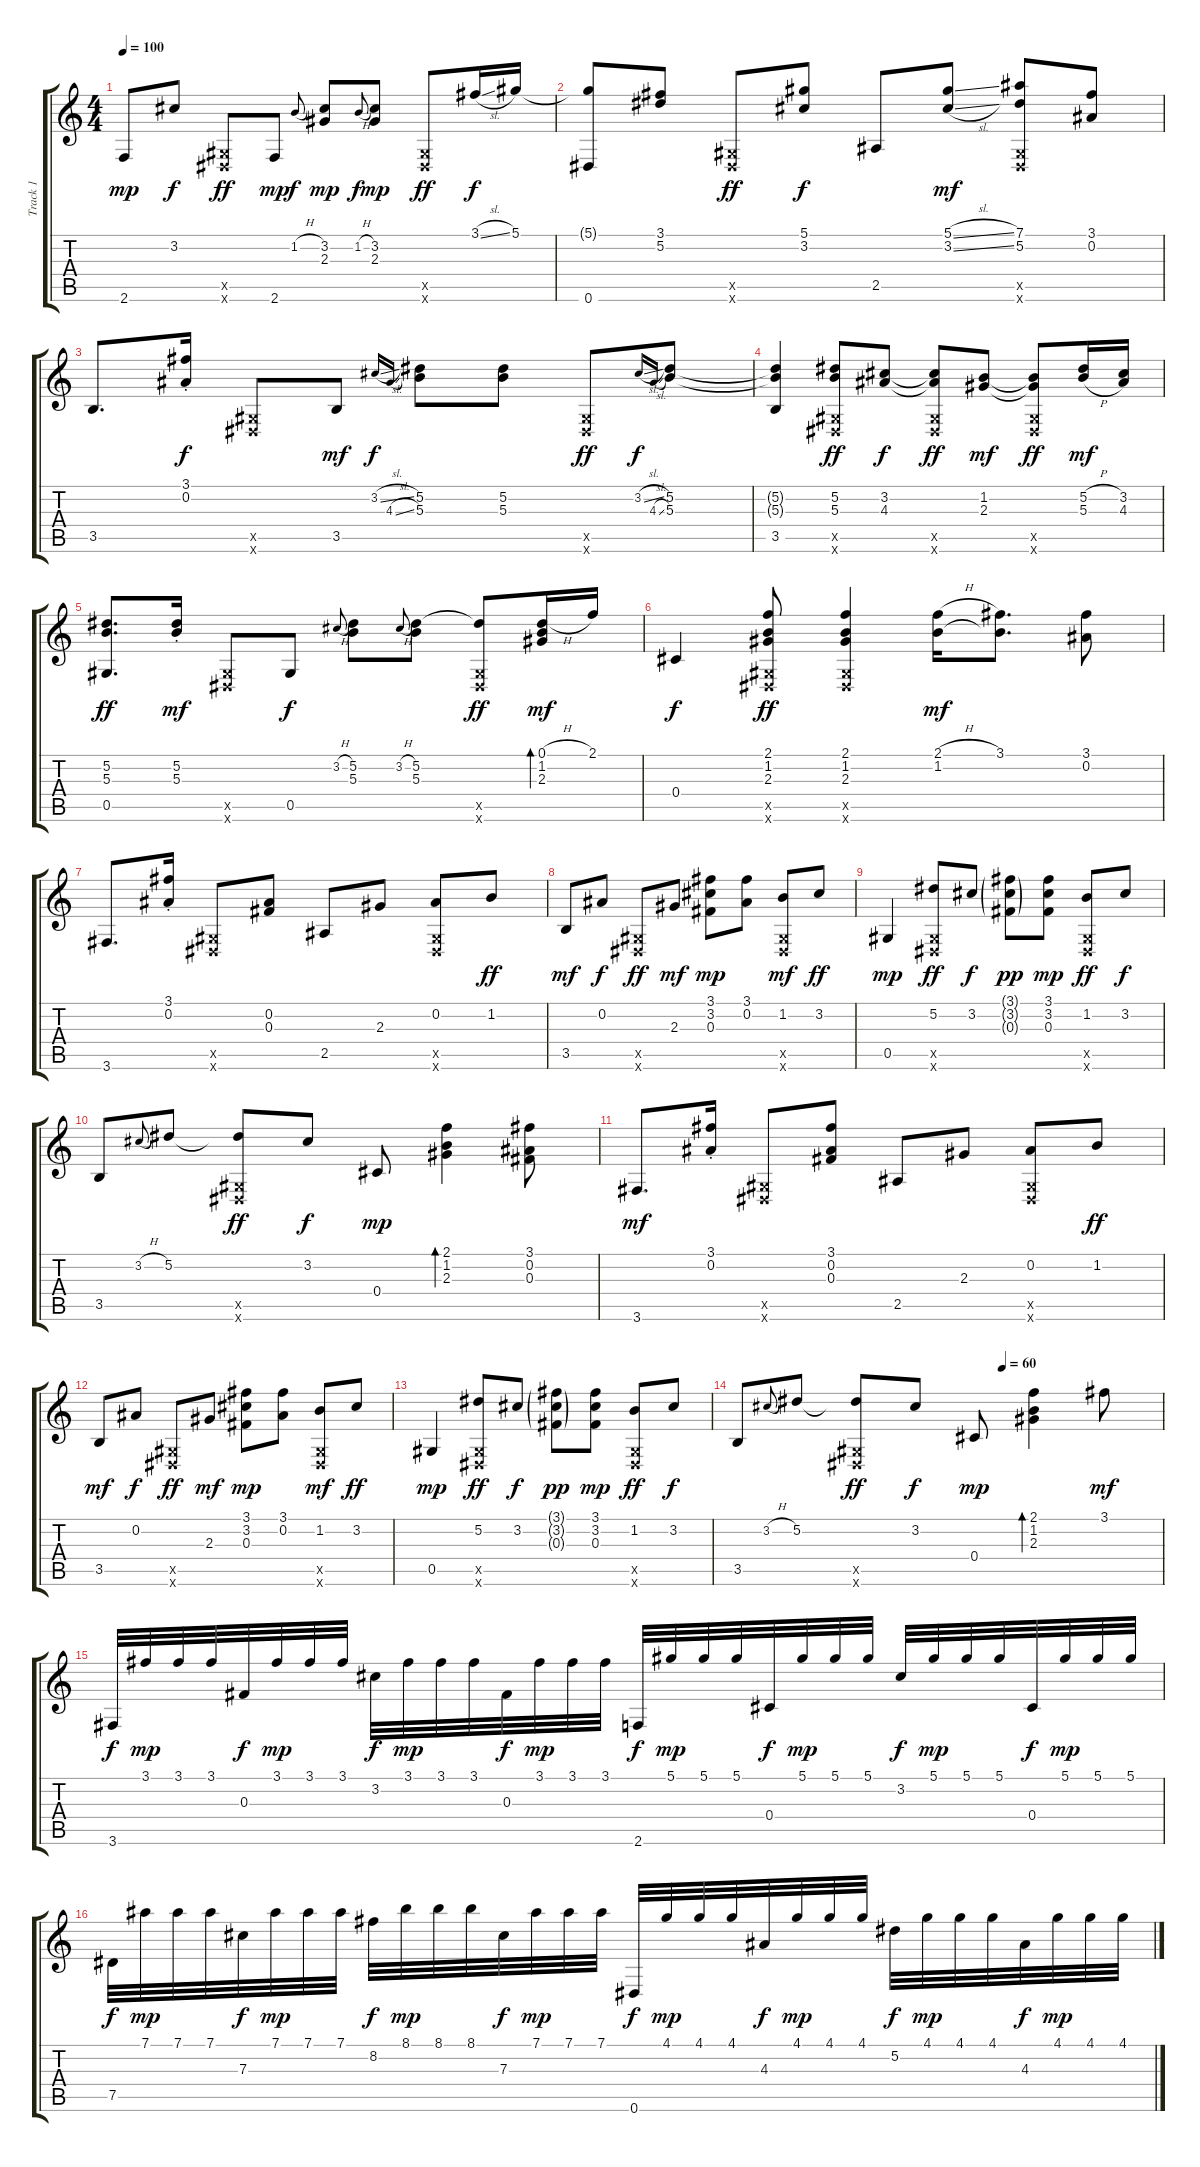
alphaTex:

\track ("Track 1" "Track 1") {instrument acousticguitarsteel}
\staff {score tabs}
\tuning (Eb4 Bb3 Gb3 Db3 Ab2 Eb2) {hide}
\ts (4 4)
\tempo 100
\clef g2
\ks c
2.6.8{dy mp} 3.2.8{dy f} (0.5{x} 0.6{x}).8{dy ff} 2.6.8{dy mp} 1.2{h}.8{gr onbeat dy f} (3.2 2.3).8{dy mp} 1.2{h}.8{gr onbeat dy f} (3.2 2.3).8{dy mp} (0.5{x} 0.6{x}).8{dy ff} 3.1{sl}.16{dy f} 5.1.16 |
(5.1{t} 0.6).8 (3.1 5.2).8 (0.5{x} 0.6{x}).8{dy ff} (5.1 3.2).8{dy f} 2.5.8 (5.1{sl} 3.2{sl}).8{dy mf} (7.1 5.2 0.5{x} 0.6{x}).8 (3.1 0.2).8 |
3.5.8{d} (3.1{st} 0.2{st}).16{dy f} (0.5{x} 0.6{x}).8 3.5.8{dy mf} 3.2{sl}.16{gr onbeat dy f} 4.3{sl}.16{gr onbeat} (5.2 5.3).8 (5.2 5.3).8 (0.5{x} 0.6{x}).8{dy ff} 3.2{sl}.16{gr onbeat dy f} 4.3{sl}.16{gr onbeat} (5.2 5.3).8 |
(5.2{t} 5.3{t} 3.5).4 (5.2 5.3 0.5{x} 0.6{x}).8{dy ff} (3.2 4.3).8{dy f} (3.2{t} 4.3{t} 0.5{x} 0.6{x}).8{dy ff} (1.2 2.3).8{dy mf} (1.2{t} 2.3{t} 0.5{x} 0.6{x}).8{dy ff} (5.2{h} 5.3{h}).16{dy mf} (3.2 4.3).16 |
(5.2 5.3 0.5).8{d dy ff} (5.2{st} 5.3{st}).16{dy mf} (0.5{x} 0.6{x}).8 0.5.8{dy f} 3.2{h}.8{gr onbeat} (5.2 5.3).8 3.2{h}.8{gr onbeat} (5.2 5.3).8 (5.2{t} 0.5{x} 0.6{x}).8{dy ff} (0.1{h} 1.2 2.3).16{bd 240 dy mf} 2.1.16 |
0.4.4{dy f} (2.1 1.2 2.3 0.5{x} 0.6{x}).8{dy ff} (2.1 1.2 2.3 0.5{x} 0.6{x}).4 (2.1{h} 1.2).16{dy mf} (3.1 1.2{t}).8{d} (3.1 0.2).8 |
3.6.8{d} (3.1{st} 0.2{st}).16 (0.5{x} 0.6{x}).8 (0.2 0.3).8 2.5.8 2.3.8 (0.2 0.5{x} 0.6{x}).8 1.2.8{dy ff} |
3.5.8{dy mf} 0.2.8{dy f} (0.5{x} 0.6{x}).8{dy ff} 2.3.8{dy mf} (3.1 3.2 0.3).8{dy mp} (3.1 0.2).8 (1.2 0.5{x} 0.6{x}).8{dy mf} 3.2.8{dy ff} |
0.5.4{dy mp} (5.2 0.5{x} 0.6{x}).8{dy ff} 3.2.8{dy f} (3.1{g} 3.2{g} 0.3{g}).8{dy pp} (3.1 3.2 0.3).8{dy mp} (1.2 0.5{x} 0.6{x}).8{dy ff} 3.2.8{dy f} |
3.5.8 3.2{h}.8{gr onbeat} 5.2.8 (5.2{t} 0.5{x} 0.6{x}).8{dy ff} 3.2.8{dy f} 0.4.8{dy mp} (2.1 1.2 2.3).4{bd 240} (3.1 0.2 0.3).8 |
3.6.8{d dy mf} (3.1{st} 0.2{st}).16 (0.5{x} 0.6{x}).8 (3.1 0.2 0.3).8 2.5.8 2.3.8 (0.2 0.5{x} 0.6{x}).8 1.2.8{dy ff} |
3.5.8{dy mf} 0.2.8{dy f} (0.5{x} 0.6{x}).8{dy ff} 2.3.8{dy mf} (3.1 3.2 0.3).8{dy mp} (3.1 0.2).8 (1.2 0.5{x} 0.6{x}).8{dy mf} 3.2.8{dy ff} |
0.5.4{dy mp} (5.2 0.5{x} 0.6{x}).8{dy ff} 3.2.8{dy f} (3.1{g} 3.2{g} 0.3{g}).8{dy pp} (3.1 3.2 0.3).8{dy mp} (1.2 0.5{x} 0.6{x}).8{dy ff} 3.2.8{dy f} |
\tempo (60 0.625)
3.5.8 3.2{h}.8{gr onbeat} 5.2.8 (5.2{t} 0.5{x} 0.6{x}).8{dy ff} 3.2.8{dy f} 0.4.8{dy mp} (2.1 1.2 2.3).4{bd 240} 3.1.8{dy mf} |
3.6.32{dy f} 3.1.32{dy mp} 3.1.32 3.1.32 0.3.32{dy f} 3.1.32{dy mp} 3.1.32 3.1.32 3.2.32{dy f} 3.1.32{dy mp} 3.1.32 3.1.32 0.3.32{dy f} 3.1.32{dy mp} 3.1.32 3.1.32 2.6.32{dy f} 5.1.32{dy mp} 5.1.32 5.1.32 0.4.32{dy f} 5.1.32{dy mp} 5.1.32 5.1.32 3.2.32{dy f} 5.1.32{dy mp} 5.1.32 5.1.32 0.4.32{dy f} 5.1.32{dy mp} 5.1.32 5.1.32 |
7.5.32{dy f} 7.1.32{dy mp} 7.1.32 7.1.32 7.3.32{dy f} 7.1.32{dy mp} 7.1.32 7.1.32 8.2.32{dy f} 8.1.32{dy mp} 8.1.32 8.1.32 7.3.32{dy f} 7.1.32{dy mp} 7.1.32 7.1.32 0.6.32{dy f} 4.1.32{dy mp} 4.1.32 4.1.32 4.3.32{dy f} 4.1.32{dy mp} 4.1.32 4.1.32 5.2.32{dy f} 4.1.32{dy mp} 4.1.32 4.1.32 4.3.32{dy f} 4.1.32{dy mp} 4.1.32 4.1.32
